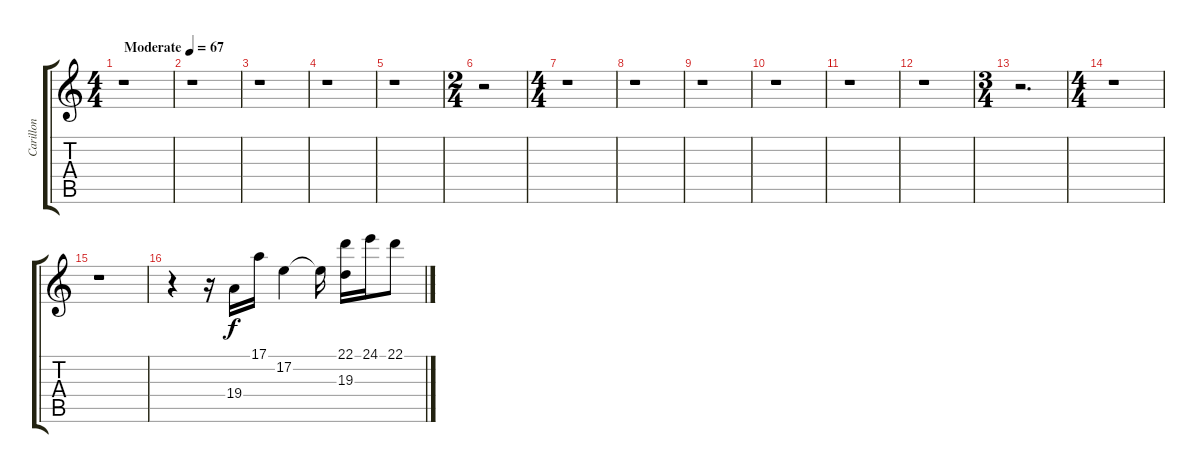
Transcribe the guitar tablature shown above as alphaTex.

\track ("Carillon" "Carillon") {instrument glockenspiel}
\staff {score tabs}
\tuning (E4 B3 G3 D3 A2 E2) {hide}
\ts (4 4)
\tempo (67 "Moderate")
\clef g2
\ks c
r.1{dy f instrument glockenspiel} |
r.1 |
r.1 |
r.1 |
r.1 |
\ts (2 4)
r.2 |
\ts (4 4)
r.1 |
r.1 |
r.1 |
r.1 |
r.1 |
r.1 |
\ts (3 4)
r.2{d} |
\ts (4 4)
r.1 |
r.1 |
r.4 r.16 19.4.16 17.1.16 17.2.4 17.2{t}.16 (22.1 19.3).16 24.1.16 22.1.8
